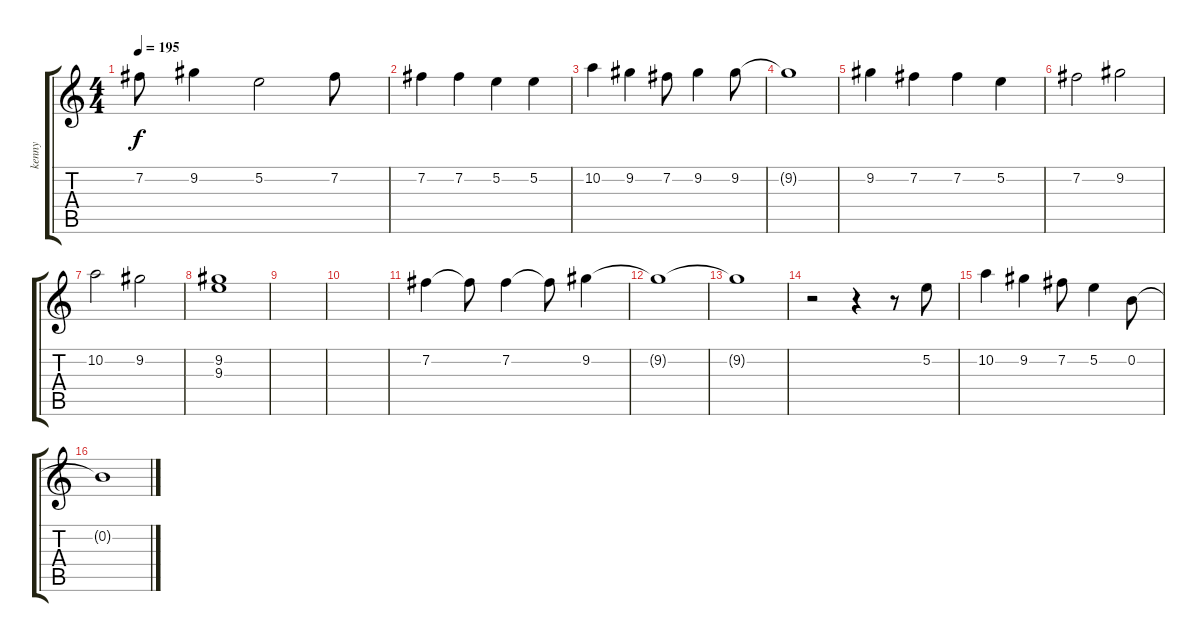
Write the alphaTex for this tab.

\track ("kenny" "kenny") {instrument electricguitarjazz}
\staff {score tabs}
\tuning (E4 B3 G3 D3 A2 E2) {hide}
\ts (4 4)
\tempo 195
\clef g2
\ks c
7.2{t}.8{dy f} 9.2.4 5.2.2 7.2.8 |
7.2.4 7.2.4 5.2.4 5.2.4 |
10.2.4 9.2.4 7.2.8 9.2.4 9.2.8 |
9.2{t}.1 |
9.2.4 7.2.4 7.2.4 5.2.4 |
7.2.2 9.2.2 |
10.2.2 9.2.2 |
(9.2 9.3).1 |
|
|
7.2.4 7.2{t}.8 7.2.4 7.2{t}.8 9.2.4 |
9.2{t}.1 |
9.2{t}.1 |
r.2 r.4 r.8 5.2.8 |
10.2.4 9.2.4 7.2.8 5.2.4 0.2.8 |
0.2{t}.1
